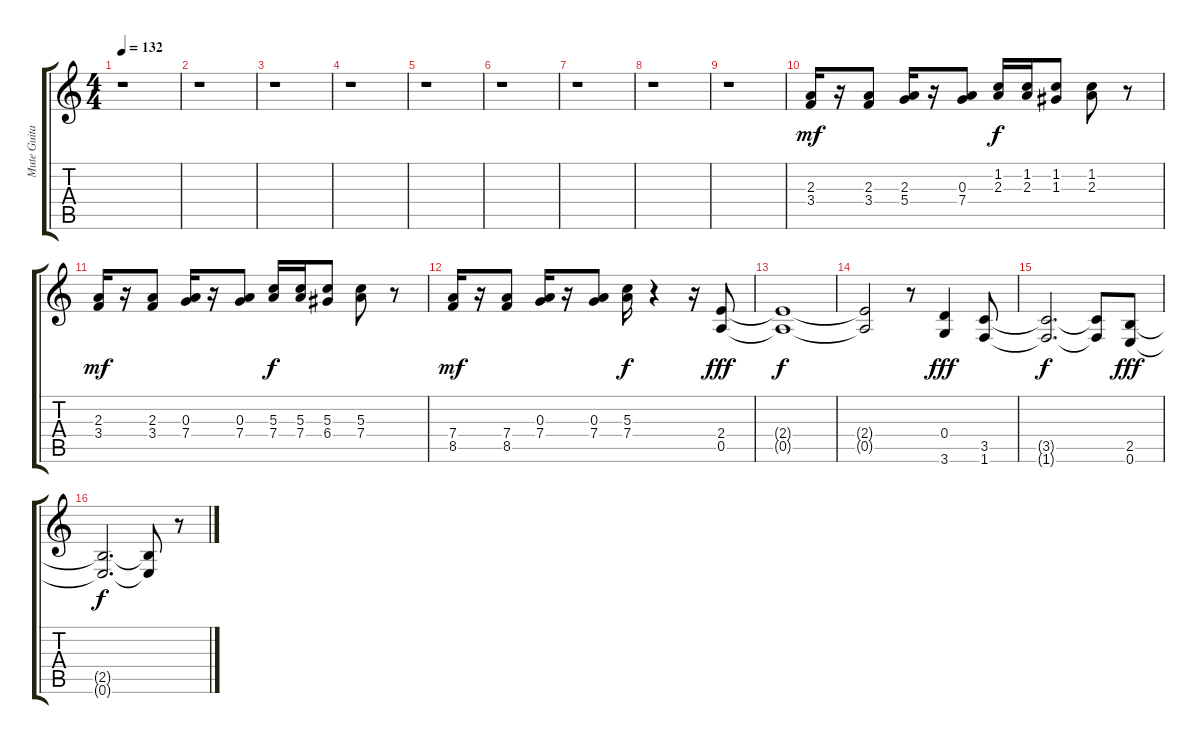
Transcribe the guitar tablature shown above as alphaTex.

\track ("Mute Guitar" "Mute Guita") {instrument electricguitarmuted}
\staff {score tabs}
\tuning (E4 B3 G3 D3 A2 E2) {hide}
\ts (4 4)
\tempo 132
\clef g2
\ks c
r.1{dy f} |
r.1 |
r.1 |
r.1 |
r.1 |
r.1 |
r.1 |
r.1 |
r.1 |
(2.3 3.4).16{dy mf} r.16 (2.3 3.4).8 (2.3 5.4).16 r.16 (0.3 7.4).8 (1.2 2.3).16{dy f} (1.2 2.3).16 (1.2 1.3).8 (1.2 2.3).8 r.8 |
(2.3 3.4).16{dy mf} r.16 (2.3 3.4).8 (0.3 7.4).16 r.16 (0.3 7.4).8 (5.3 7.4).16{dy f} (5.3 7.4).16 (5.3 6.4).8 (5.3 7.4).8 r.8 |
(7.4 8.5).16{dy mf} r.16 (7.4 8.5).8 (0.3 7.4).16 r.16 (0.3 7.4).8 (5.3 7.4).16{dy f} r.4 r.16 (2.4 0.5).8{dy fff} |
(2.4{t} 0.5{t}).1{dy f} |
(2.4{t} 0.5{t}).2 r.8 (0.4 3.6).4{dy fff} (3.5 1.6).8 |
(3.5{t} 1.6{t}).2{d dy f} (3.5{t} 1.6{t}).8 (2.5 0.6).8{dy fff} |
(2.5{t} 0.6{t}).2{d dy f} (2.5{t} 0.6{t}).8 r.8
